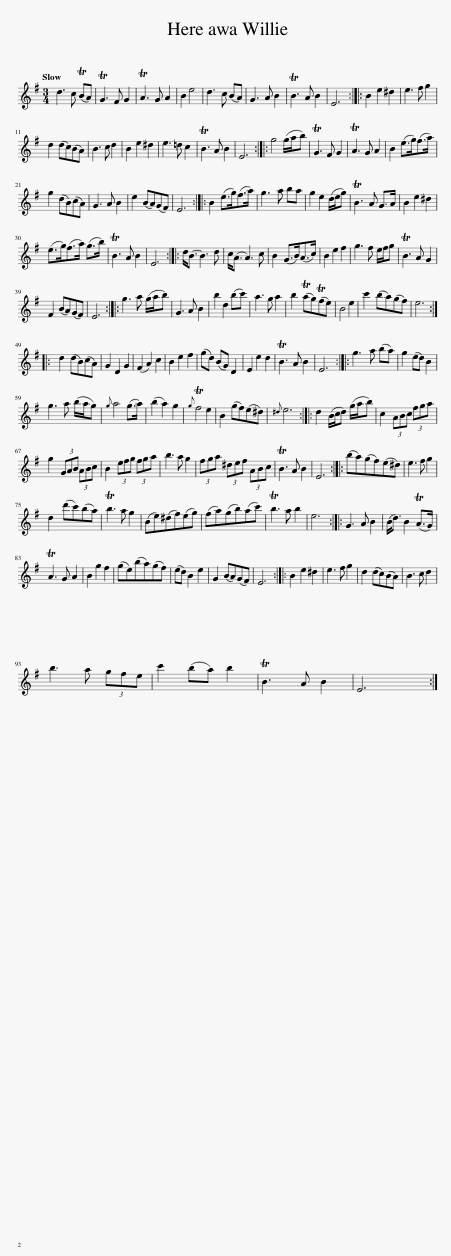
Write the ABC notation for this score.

X:1
L:1/8
Q:1/4=120
M:3/4
I:linebreak $
K:Emin
V:1 treble
V:1
 d3 c (TBA) | TG3 F G2 | TA3 G A2 | B2 e4 | d3 c (BA) | %5
 G3 A B2 | TB3 A B2 | E6 :: B2 e2 ^d2 | e3 f g2 |$ %10
 d2 (dc)(BA) | B3 c d2 | B2 e2 ^d2 | e3 =d c2 | TB3 A B2 | %15
 E6 :: g4 (g/a/b) | TG3 F G2 | TA3 G A2 | B2 (e>g)(f>a) |$ %20
 g2 (dB)(cA) | G3 A B2 | e2 (BA)(GF) | E6 :: B2 (e>g)(f>a) | %25
 g3 a ba | g2 e2 (d/e/g) | TB3 A G>A | B2 e2 ^d2 |$ (e>g)(f>a) (g>b) | %30
 TB3 A B2 | E6 :: d<B- B3 d | c<(A A3) c | B2 (G>B)(A>c) | %35
 B2 e2 f2 | g3 f e/f/g | TB3 A G2 |$ F2 (BA)(GF) | E6 :: %40
 g3 a (g/a/b) | G3 A B2 | b2 d2 (bc') | a3 g a2 | b2 (Tag)(Tfe) | %45
 B4 e2 | c'2 (ba)(gf) | e6 ::$ d2 (dB)(cA) | G2 D2 G2 | %50
 (F2 A2) c2 | B2 e2 f2 | (gd) (BG) D2 | E2 e2 d2 | TB3 A B2 | %55
 E6 :: g3 a (ba) | g2 (ed) B2 |$ g3 a (b/a/g) |{g} a4 (g>a) | %60
 (b2 a2) g2 |{g} Tf4 e2 | B2 (gf)(e^d) |{^d} e6 :: d2 (B/c/d) (g/a/b) | %65
 c2 (3ABc (3fga |$ g2 (3GAB (3ABc | B2 (3efg (3fga | b3 a g2 | (3fga (3^def (3ABc | %70
 TB3 A B2 | E6 :: (ba)(gf)(e^d) | e3 f g2 |$ d2 (d'c')(ba) | %75
 Tb3 a g2 | (Be)(^df)(eg) | (fa)(gb)(ac') | Tb3 a b2 | e6 :: %80
 G3 A B2 | (B<d) B2 (TA>G) |$ TA3 G A2 | B2 g2 f2 | (ge)(ba)(gf) | %85
 (ed) B2 e2 | G2 (BA)(GF) | E6 :: B2 e2 ^d2 | e3 f g2 | %90
 d2 (dc)(BA) | B3 c d2 |$ b3 a (3gfe | c'2 (ba) b2 | TB3 A B2 | %95
 E6 :| %96
